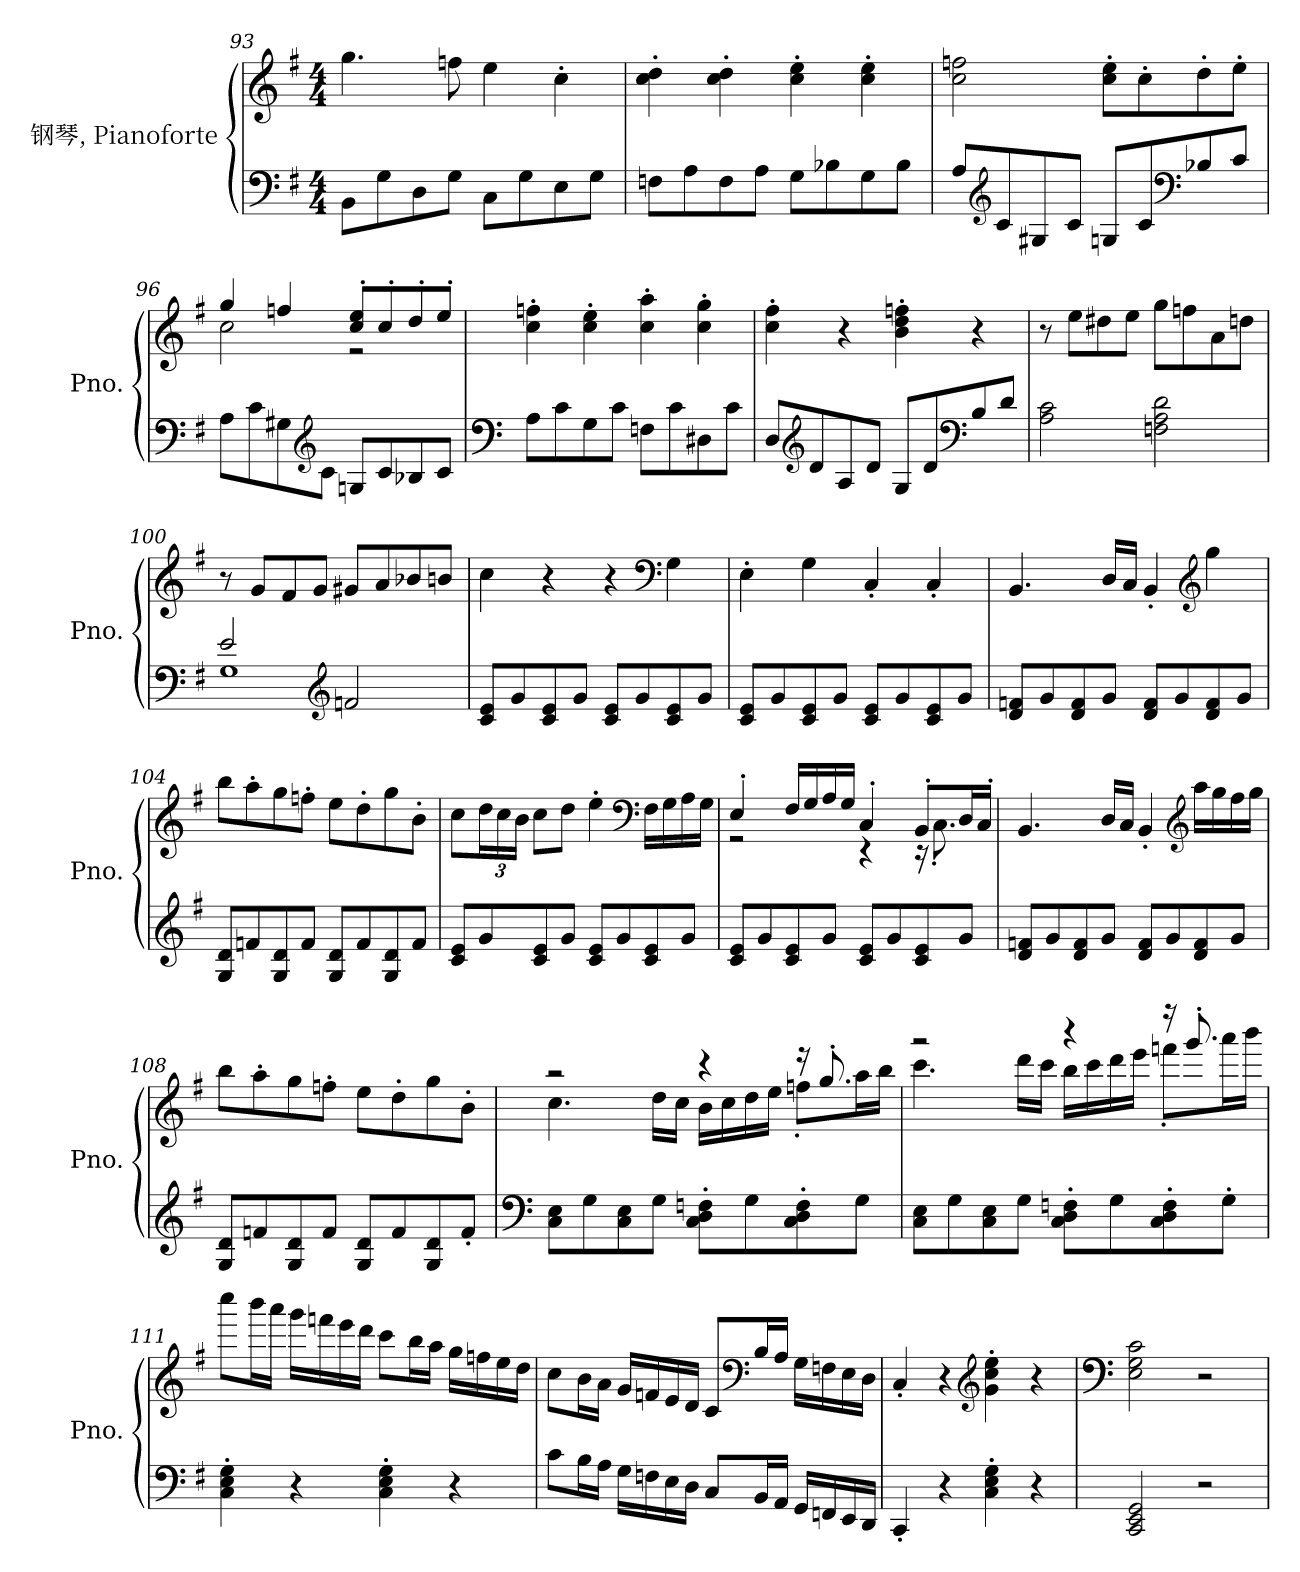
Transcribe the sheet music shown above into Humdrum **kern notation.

**kern	**kern
*part2	*part1
*staff2	*staff1
*I"钢琴, Pianoforte	*I"钢琴, Pianoforte
*I'Pno.	*I'Pno.
*clefF4	*clefG2
*k[f#]	*k[f#]
*M4/4	*M4/4
=93	=93
8BB\L	4.gg\
8G\	.
8D\	.
8G\J	8ffn\
8C\L	4ee\
8G\	.
8E\	4cc'\
8G\J	.
=94	=94
8Fn\L	4cc\' 4dd\'
8A\	.
8F\	4cc\' 4dd\'
8A\J	.
8G\L	4cc\' 4ee\'
8B-X\	.
8G\	4cc\' 4ee\'
8B-\J	.
=95	=95
8A/L	2cc\ 2ffn\
*clefG2	*
8c/	.
8G#X/	.
8c/J	.
8Gn/L	8cc\' 8ee\'L
8c/	8cc'\
*clefF4	*
8B-X/	8dd'\
8c/J	8ee'\J
!!LO:PB:g=z
=96	=96
*	*^
8A\L	4gg/	2cc\
8c\	.	.
8G#X\	4ffn/	.
*clefG2	*	*
8c\J	.	.
8Gn/L	8cc/' 8ee/'L	2r
8c/	8cc'/	.
8B-X/	8dd'/	.
8c/J	8ee'/J	.
*	*v	*v
=97	=97
*clefF4	*
8A\L	4cc\' 4ffn\'
8c\	.
8G\	4cc\' 4ee\'
8c\J	.
8Fn\L	4cc\' 4aa\'
8c\	.
8D#X\	4cc\' 4gg\'
8c\J	.
=98	=98
8D/L	4cc\' 4ff#\'
*clefG2	*
8d/	.
8A/	4r
8d/J	.
8G/L	4b\' 4dd\' 4ffn\'
8d/	.
*clefF4	*
8B/	4r
8d/J	.
!!LO:LB:g=z
=99	=99
2A\ 2c\	8r
.	8ee\L
.	8dd#X\
.	8ee\J
2Fn\ 2A\ 2d\	8gg\L
.	8ffn\
.	8a\
.	8ddn\J
=100	=100
*^	*
2e/	1G	8r
.	.	8g/L
.	.	8f#/
.	.	8g/J
*clefG2	*	*
2fn/	.	8g#X/L
.	.	8a/
.	.	8b-X/
.	.	8bn/J
*v	*v	*
=101	=101
8c/ 8e/L	4cc\
8g/	.
8c/ 8e/	4r
8g/J	.
8c/ 8e/L	4r
8g/	.
*	*clefF4
8c/ 8e/	4G\
8g/J	.
=102	=102
8c/ 8e/L	4E'\
8g/	.
8c/ 8e/	4G\
8g/J	.
8c/ 8e/L	4C'/
8g/	.
8c/ 8e/	4C'/
8g/J	.
!!LO:LB:g=z
=103	=103
8d/ 8fn/L	4.BB/
8g/	.
8d/ 8f/	.
8g/J	16D/LL
.	16C/JJ
8d/ 8f/L	4BB'/
8g/	.
*	*clefG2
8d/ 8f/	4gg\
8g/J	.
=104	=104
8G/ 8d/L	8bb\L
8fn/	8aa'\
8G/ 8d/	8gg\
8f/J	8ffn'\J
8G/ 8d/L	8ee\L
8f/	8dd'\
8G/ 8d/	8gg\
8f/J	8b'\J
=105	=105
8c/ 8e/L	8cc\L
*	*Xbrackettup
8g/	24dd\L
.	24cc\
.	24b\JJ
8c/ 8e/	8cc\L
8g/J	8dd\J
8c/ 8e/L	4ee'\
8g/	.
*	*clefF4
8c/ 8e/	16F#\LL
.	16G\
8g/J	16A\
.	16G\JJ
!!LO:LB:g=z
=106	=106
*	*^
8c/ 8e/L	4E'/	2r
8g/	.	.
8c/ 8e/	16F#/LL	.
.	16G/	.
8g/J	16A/	.
.	16G/JJ	.
8c/ 8e/L	4C'/	4r
8g/	.	.
8c/ 8e/	8BB'/L	16r
.	.	8.C'\
8g/J	16D/L	.
.	16C'/JJ	.
*	*v	*v
=107	=107
8d/ 8fn/L	4.BB/
8g/	.
8d/ 8f/	.
8g/J	16D/LL
.	16C/JJ
8d/ 8f/L	4BB'/
8g/	.
*	*clefG2
8d/ 8f/	16aa\LL
.	16gg\
8g/J	16ff#\
.	16gg\JJ
=108	=108
8G/ 8d/L	8bb\L
8fn/	8aa'\
8G/ 8d/	8gg\
8f/J	8ffn'\J
8G/ 8d/L	8ee\L
8f/	8dd'\
8G/ 8d/	8gg\
8f'/J	8b'\J
!!LO:LB:g=z
=109	=109
*clefF4	*
*	*^
8C\ 8E\L	2r	4.cc\
8G\	.	.
8C\ 8E\	.	.
8G\J	.	16dd\LL
.	.	16cc\JJ
8C\' 8D\' 8Fn\'L	4r	16b\LL
.	.	16cc\
8G\	.	16dd\
.	.	16ee\JJ
8C\' 8D\' 8F\'	16r	8ffn'\L
.	8.gg'/	.
8G\J	.	16aa\L
.	.	16bb\JJ
=110	=110	=110
8C\ 8E\L	2r	4.ccc\
8G\	.	.
8C\ 8E\	.	.
8G\J	.	16ddd\LL
.	.	16ccc\JJ
8C\' 8D\' 8Fn\'L	4r	16bb\LL
.	.	16ccc\
8G\	.	16ddd\
.	.	16eee\JJ
8C\' 8D\' 8F\'	16r	8fffn'\L
.	8.ggg'/	.
8G'\J	.	16aaa\L
.	.	16bbb\JJ
*	*v	*v
!!LO:LB:g=z
=111	=111
4C\' 4E\' 4G\'	8cccc\L
.	16bbb\L
.	16aaa\JJ
4r	16ggg\LL
.	16fffn\
.	16eee\
.	16ddd\JJ
4C\' 4E\' 4G\'	8ccc\L
.	16bb\L
.	16aa\JJ
4r	16gg\LL
.	16ffn\
.	16ee\
.	16dd\JJ
=112	=112
8c\L	8cc\L
16B\L	16b\L
16A\JJ	16a\JJ
16G\LL	16g/LL
16Fn\	16fn/
16E\	16e/
16D\JJ	16d/JJ
8C/L	8c/L
*	*clefF4
16BB/L	16B/L
*	*MM115
16AA/JJ	16A/JJ
16GG/LL	16G\LL
16FFn/	16Fn\
16EE/	16E\
16DD/JJ	16D\JJ
=113	=113
4CC'/	4C'/
4r	4r
*	*clefG2
4C\' 4E\' 4G\'	4g\' 4cc\' 4ee\'
4r	4r
!!LO:PB:g=z
=114	=114
*	*clefF4
*	*MM100
2CC/ 2EE/ 2GG/	2E\ 2G\ 2c\
2r	2r
=	=
*-	*-
